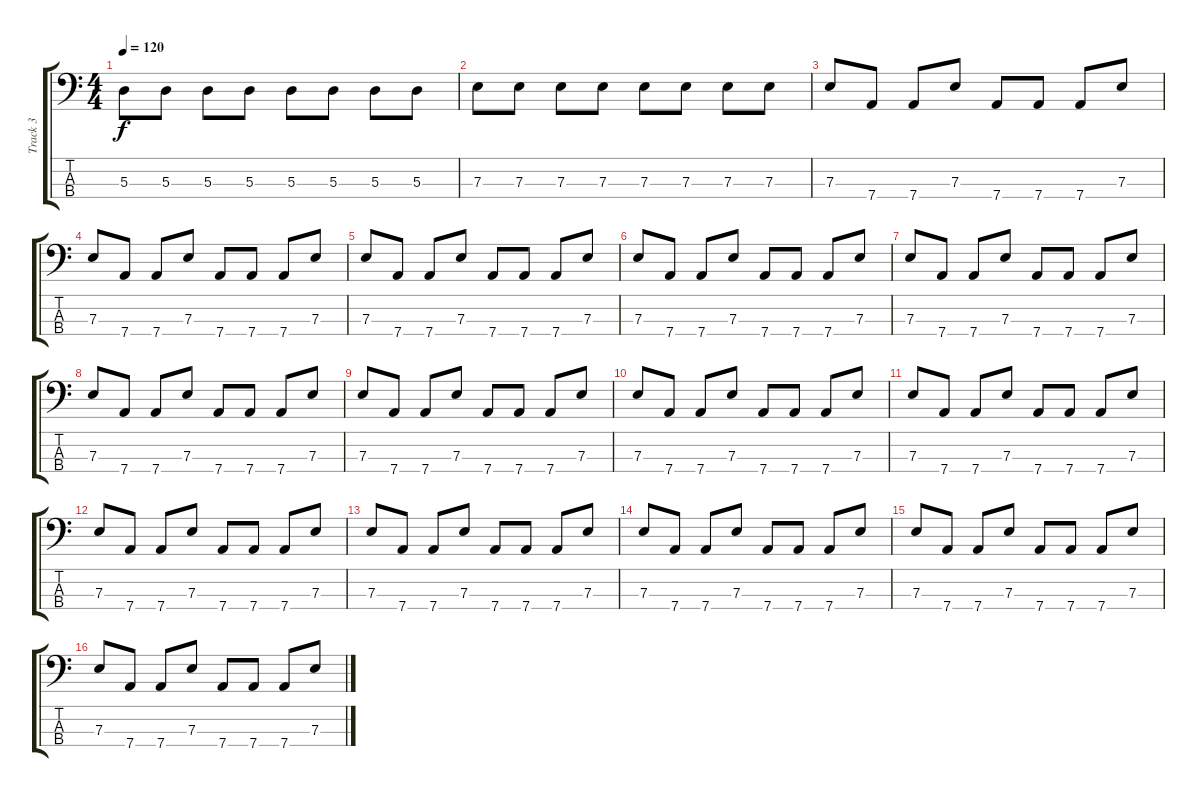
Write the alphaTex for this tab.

\track ("Track 3" "Track 3") {instrument electricbassfinger}
\staff {score tabs}
\tuning (G2 D2 A1 D1) {hide}
\ts (4 4)
\tempo 120
\clef f4
\ks c
5.3.8{dy f instrument electricbassfinger} 5.3.8 5.3.8 5.3.8 5.3.8 5.3.8 5.3.8 5.3.8 |
7.3.8 7.3.8 7.3.8 7.3.8 7.3.8 7.3.8 7.3.8 7.3.8 |
7.3.8 7.4.8 7.4.8 7.3.8 7.4.8 7.4.8 7.4.8 7.3.8 |
7.3.8 7.4.8 7.4.8 7.3.8 7.4.8 7.4.8 7.4.8 7.3.8 |
7.3.8 7.4.8 7.4.8 7.3.8 7.4.8 7.4.8 7.4.8 7.3.8 |
7.3.8 7.4.8 7.4.8 7.3.8 7.4.8 7.4.8 7.4.8 7.3.8 |
7.3.8 7.4.8 7.4.8 7.3.8 7.4.8 7.4.8 7.4.8 7.3.8 |
7.3.8 7.4.8 7.4.8 7.3.8 7.4.8 7.4.8 7.4.8 7.3.8 |
7.3.8 7.4.8 7.4.8 7.3.8 7.4.8 7.4.8 7.4.8 7.3.8 |
7.3.8 7.4.8 7.4.8 7.3.8 7.4.8 7.4.8 7.4.8 7.3.8 |
7.3.8 7.4.8 7.4.8 7.3.8 7.4.8 7.4.8 7.4.8 7.3.8 |
7.3.8 7.4.8 7.4.8 7.3.8 7.4.8 7.4.8 7.4.8 7.3.8 |
7.3.8 7.4.8 7.4.8 7.3.8 7.4.8 7.4.8 7.4.8 7.3.8 |
7.3.8 7.4.8 7.4.8 7.3.8 7.4.8 7.4.8 7.4.8 7.3.8 |
7.3.8 7.4.8 7.4.8 7.3.8 7.4.8 7.4.8 7.4.8 7.3.8 |
7.3.8 7.4.8 7.4.8 7.3.8 7.4.8 7.4.8 7.4.8 7.3.8
